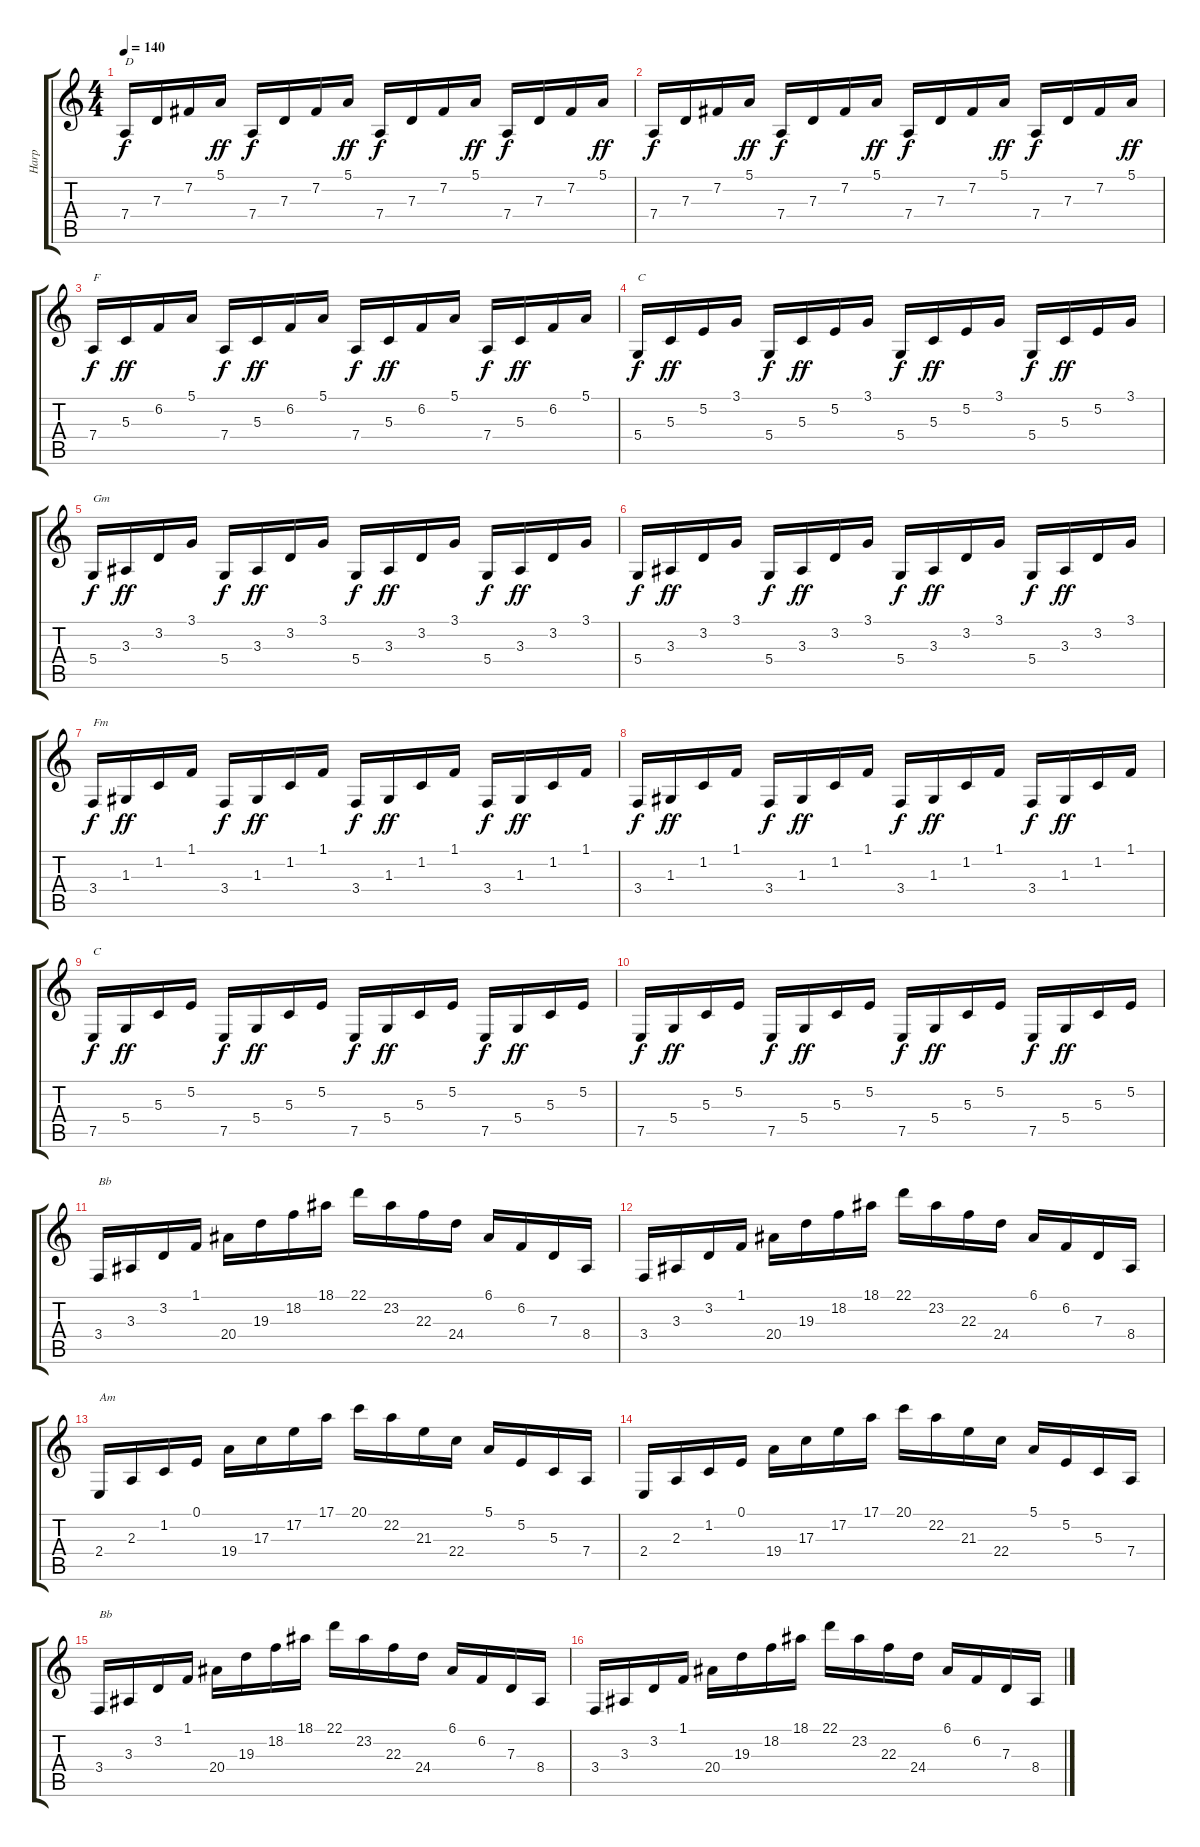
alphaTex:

\track ("Harp" "Harp") {instrument orchestralharp}
\staff {score tabs}
\tuning (E4 B3 G3 D3 A2 E2) {hide}
\ts (4 4)
\tempo 140
\clef g2
\ks c
7.4.16{txt "D" dy f balance 0} 7.3.16{balance 3} 7.2.16{balance 8} 5.1.16{dy ff balance 11} 7.4.16{dy f balance 0} 7.3.16{balance 3} 7.2.16{balance 8} 5.1.16{dy ff balance 11} 7.4.16{dy f balance 0} 7.3.16{balance 3} 7.2.16{balance 8} 5.1.16{dy ff balance 11} 7.4.16{dy f balance 0} 7.3.16{balance 3} 7.2.16{balance 8} 5.1.16{dy ff balance 11} |
7.4.16{dy f balance 0} 7.3.16{balance 3} 7.2.16{balance 8} 5.1.16{dy ff balance 11} 7.4.16{dy f balance 0} 7.3.16{balance 3} 7.2.16{balance 8} 5.1.16{dy ff balance 11} 7.4.16{dy f balance 0} 7.3.16{balance 3} 7.2.16{balance 8} 5.1.16{dy ff balance 11} 7.4.16{dy f balance 0} 7.3.16{balance 3} 7.2.16{balance 8} 5.1.16{dy ff balance 11} |
7.4.16{txt "F" dy f balance 0} 5.3.16{dy ff balance 3} 6.2.16{balance 8} 5.1.16{balance 11} 7.4.16{dy f balance 0} 5.3.16{dy ff balance 3} 6.2.16{balance 8} 5.1.16{balance 11} 7.4.16{dy f balance 0} 5.3.16{dy ff balance 3} 6.2.16{balance 8} 5.1.16{balance 11} 7.4.16{dy f balance 0} 5.3.16{dy ff balance 3} 6.2.16{balance 8} 5.1.16{balance 11} |
5.4.16{txt "C" dy f balance 0} 5.3.16{dy ff balance 3} 5.2.16{balance 8} 3.1.16{balance 11} 5.4.16{dy f balance 0} 5.3.16{dy ff balance 3} 5.2.16{balance 8} 3.1.16{balance 11} 5.4.16{dy f balance 0} 5.3.16{dy ff balance 3} 5.2.16{balance 8} 3.1.16{balance 11} 5.4.16{dy f balance 0} 5.3.16{dy ff balance 3} 5.2.16{balance 8} 3.1.16{balance 11} |
5.4.16{txt "Gm" dy f balance 0} 3.3.16{dy ff balance 3} 3.2.16{balance 8} 3.1.16{balance 11} 5.4.16{dy f balance 0} 3.3.16{dy ff balance 3} 3.2.16{balance 8} 3.1.16{balance 11} 5.4.16{dy f balance 0} 3.3.16{dy ff balance 3} 3.2.16{balance 8} 3.1.16{balance 11} 5.4.16{dy f balance 0} 3.3.16{dy ff balance 3} 3.2.16{balance 8} 3.1.16{balance 11} |
5.4.16{dy f balance 0} 3.3.16{dy ff balance 3} 3.2.16{balance 8} 3.1.16{balance 11} 5.4.16{dy f balance 0} 3.3.16{dy ff balance 3} 3.2.16{balance 8} 3.1.16{balance 11} 5.4.16{dy f balance 0} 3.3.16{dy ff balance 3} 3.2.16{balance 8} 3.1.16{balance 11} 5.4.16{dy f balance 0} 3.3.16{dy ff balance 3} 3.2.16{balance 8} 3.1.16{balance 11} |
3.4.16{txt "Fm" dy f balance 0} 1.3.16{dy ff balance 3} 1.2.16{balance 8} 1.1.16{balance 11} 3.4.16{dy f balance 0} 1.3.16{dy ff balance 3} 1.2.16{balance 8} 1.1.16{balance 11} 3.4.16{dy f balance 0} 1.3.16{dy ff balance 3} 1.2.16{balance 8} 1.1.16{balance 11} 3.4.16{dy f balance 0} 1.3.16{dy ff balance 3} 1.2.16{balance 8} 1.1.16{balance 11} |
3.4.16{dy f balance 0} 1.3.16{dy ff balance 3} 1.2.16{balance 8} 1.1.16{balance 11} 3.4.16{dy f balance 0} 1.3.16{dy ff balance 3} 1.2.16{balance 8} 1.1.16{balance 11} 3.4.16{dy f balance 0} 1.3.16{dy ff balance 3} 1.2.16{balance 8} 1.1.16{balance 11} 3.4.16{dy f balance 0} 1.3.16{dy ff balance 3} 1.2.16{balance 8} 1.1.16{balance 11} |
7.5.16{txt "C" dy f balance 0} 5.4.16{dy ff balance 3} 5.3.16{balance 8} 5.2.16{balance 11} 7.5.16{dy f balance 0} 5.4.16{dy ff balance 3} 5.3.16{balance 8} 5.2.16{balance 11} 7.5.16{dy f balance 0} 5.4.16{dy ff balance 3} 5.3.16{balance 8} 5.2.16{balance 11} 7.5.16{dy f balance 0} 5.4.16{dy ff balance 3} 5.3.16{balance 8} 5.2.16{balance 11} |
7.5.16{dy f balance 0} 5.4.16{dy ff balance 3} 5.3.16{balance 8} 5.2.16{balance 11} 7.5.16{dy f balance 0} 5.4.16{dy ff balance 3} 5.3.16{balance 8} 5.2.16{balance 11} 7.5.16{dy f balance 0} 5.4.16{dy ff balance 3} 5.3.16{balance 8} 5.2.16{balance 11} 7.5.16{dy f balance 0} 5.4.16{dy ff balance 3} 5.3.16{balance 8} 5.2.16{balance 11} |
3.4.16{txt "Bb" balance 0} 3.3.16{balance 1} 3.2.16{balance 4} 1.1.16{balance 5} 20.4.16{balance 7} 19.3.16{balance 10} 18.2.16{balance 11} 18.1.16{balance 13} 22.1.16{balance 16} 23.2.16{balance 15} 22.3.16{balance 12} 24.4.16{balance 11} 6.1.16{balance 8} 6.2.16{balance 6} 7.3.16{balance 5} 8.4.16{balance 2} |
3.4.16{balance 0} 3.3.16{balance 1} 3.2.16{balance 4} 1.1.16{balance 5} 20.4.16{balance 7} 19.3.16{balance 10} 18.2.16{balance 11} 18.1.16{balance 13} 22.1.16{balance 16} 23.2.16{balance 15} 22.3.16{balance 12} 24.4.16{balance 11} 6.1.16{balance 8} 6.2.16{balance 6} 7.3.16{balance 5} 8.4.16{balance 2} |
2.4.16{txt "Am" balance 0} 2.3.16{balance 1} 1.2.16{balance 4} 0.1.16{balance 5} 19.4.16{balance 7} 17.3.16{balance 10} 17.2.16{balance 11} 17.1.16{balance 13} 20.1.16{balance 16} 22.2.16{balance 15} 21.3.16{balance 12} 22.4.16{balance 11} 5.1.16{balance 8} 5.2.16{balance 6} 5.3.16{balance 5} 7.4.16{balance 2} |
2.4.16{balance 0} 2.3.16{balance 1} 1.2.16{balance 4} 0.1.16{balance 5} 19.4.16{balance 7} 17.3.16{balance 10} 17.2.16{balance 11} 17.1.16{balance 13} 20.1.16{balance 16} 22.2.16{balance 15} 21.3.16{balance 12} 22.4.16{balance 11} 5.1.16{balance 8} 5.2.16{balance 6} 5.3.16{balance 5} 7.4.16{balance 2} |
3.4.16{txt "Bb" balance 0} 3.3.16{balance 1} 3.2.16{balance 4} 1.1.16{balance 5} 20.4.16{balance 7} 19.3.16{balance 10} 18.2.16{balance 11} 18.1.16{balance 13} 22.1.16{balance 16} 23.2.16{balance 15} 22.3.16{balance 12} 24.4.16{balance 11} 6.1.16{balance 8} 6.2.16{balance 6} 7.3.16{balance 5} 8.4.16{balance 2} |
3.4.16{balance 0} 3.3.16{balance 1} 3.2.16{balance 4} 1.1.16{balance 5} 20.4.16{balance 7} 19.3.16{balance 10} 18.2.16{balance 11} 18.1.16{balance 13} 22.1.16{balance 16} 23.2.16{balance 15} 22.3.16{balance 12} 24.4.16{balance 11} 6.1.16{balance 8} 6.2.16{balance 6} 7.3.16{balance 5} 8.4.16{balance 2}
